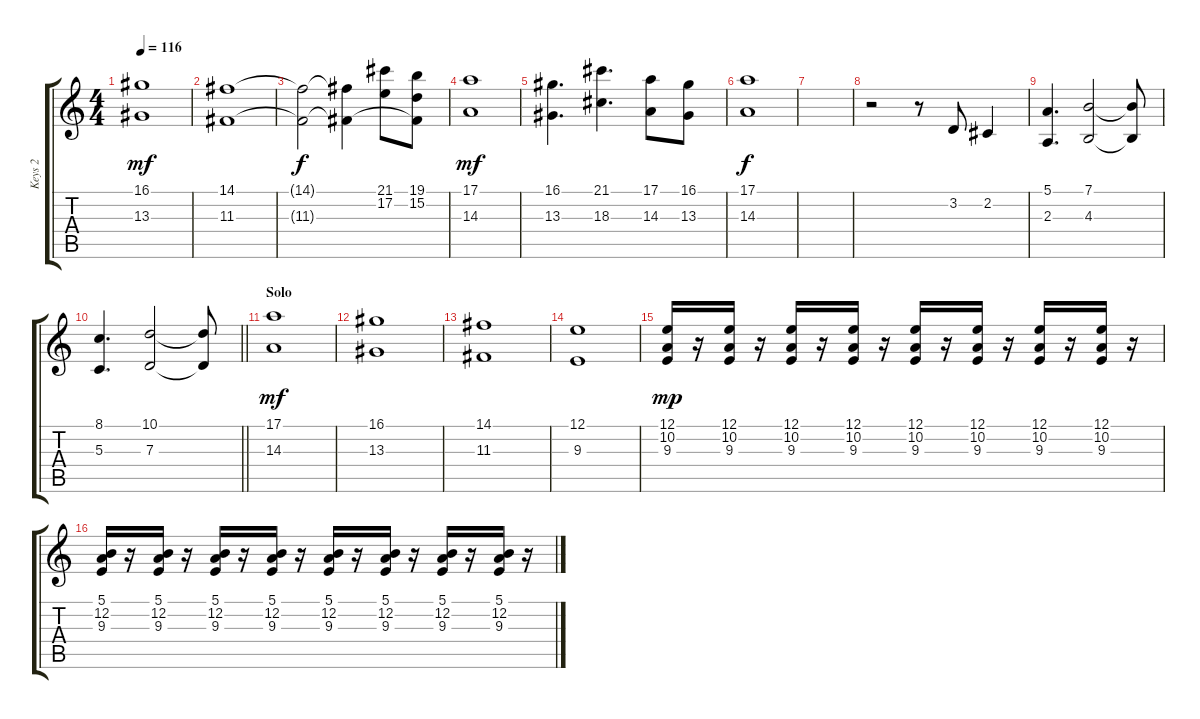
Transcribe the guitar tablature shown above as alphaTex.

\track ("Keys 2" "Keys 2") {instrument stringensemble1}
\staff {score tabs}
\tuning (E4 B3 G3 D3 A2 E2) {hide}
\ts (4 4)
\tempo 116
\clef g2
\ks c
(16.1 13.3).1{dy mf} |
(14.1 11.3).1 |
(14.1{t} 11.3{t}).2{dy f} (14.1{t} 11.3{t}).4 (21.1 17.2).8 (19.1 15.2 11.3{t}).8 |
(17.1 14.3).1{dy mf} |
(16.1 13.3).4{d} (21.1 18.3).4{d} (17.1 14.3).8 (16.1 13.3).8 |
(17.1 14.3).1{dy f} |
|
r.2 r.8 3.2.8 2.2.4 |
(5.1 2.3).4{d} (7.1 4.3).2 (7.1{t} 4.3{t}).8 |
\barLineRight lightlight
(8.1 5.3).4{d} (10.1 7.3).2 (10.1{t} 7.3{t}).8 |
\section ("" "Solo")
(17.1 14.3).1{dy mf} |
(16.1 13.3).1 |
(14.1 11.3).1 |
(12.1 9.3).1 |
(12.1 10.2 9.3).16{dy mp} r.16 (12.1 10.2 9.3).16 r.16 (12.1 10.2 9.3).16 r.16 (12.1 10.2 9.3).16 r.16 (12.1 10.2 9.3).16 r.16 (12.1 10.2 9.3).16 r.16 (12.1 10.2 9.3).16 r.16 (12.1 10.2 9.3).16 r.16 |
(5.1 12.2 9.3).16 r.16 (5.1 12.2 9.3).16 r.16 (5.1 12.2 9.3).16 r.16 (5.1 12.2 9.3).16 r.16 (5.1 12.2 9.3).16 r.16 (5.1 12.2 9.3).16 r.16 (5.1 12.2 9.3).16 r.16 (5.1 12.2 9.3).16 r.16
